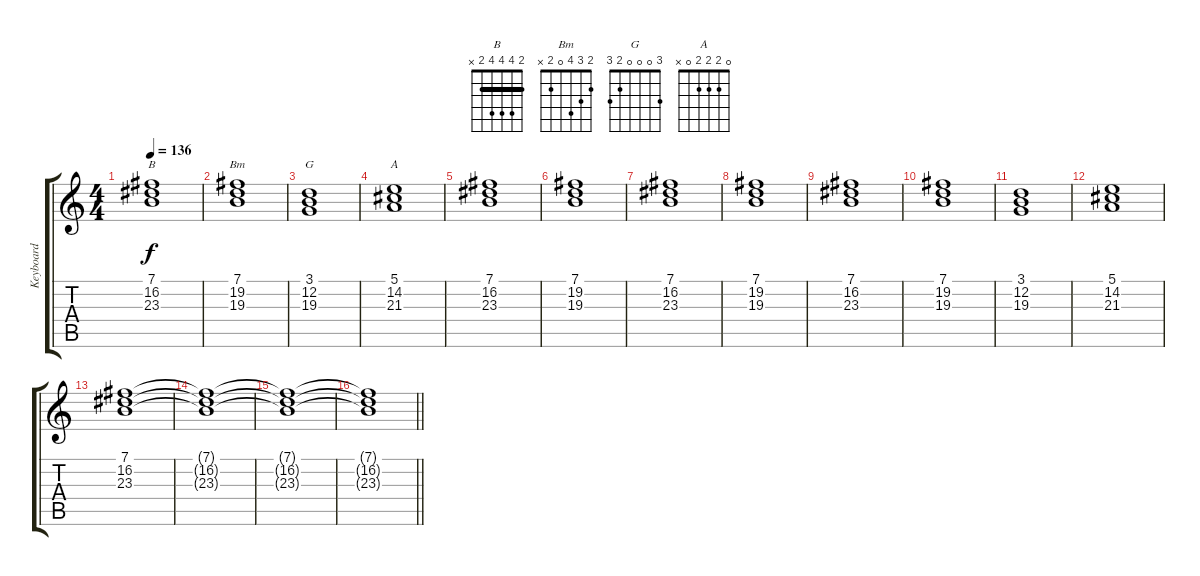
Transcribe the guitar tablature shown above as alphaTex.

\track ("Keyboard" "Keyboard") {instrument drawbarorgan}
\staff {score tabs}
\tuning (E4 B3 G3 D3 A2 E2) {hide}
\chord ("B" 2 4 4 4 2 x) {barre 2}
\chord ("Bm" 2 3 4 0 2 x)
\chord ("G" 3 0 0 0 2 3)
\chord ("A" 0 2 2 2 0 x)
\ts (4 4)
\tempo 136
\clef g2
\ks c
(7.1 16.2 23.3).1{ch "B" dy f} |
(7.1 19.2 19.3).1{ch "Bm"} |
(3.1 12.2 19.3).1{ch "G"} |
(5.1 14.2 21.3).1{ch "A"} |
(7.1 16.2 23.3).1 |
(7.1 19.2 19.3).1 |
(7.1 16.2 23.3).1 |
(7.1 19.2 19.3).1 |
(7.1 16.2 23.3).1 |
(7.1 19.2 19.3).1 |
(3.1 12.2 19.3).1 |
(5.1 14.2 21.3).1 |
(7.1 16.2 23.3).1 |
(7.1{t} 16.2{t} 23.3{t}).1 |
(7.1{t} 16.2{t} 23.3{t}).1 |
\barLineRight lightlight
(7.1{t} 16.2{t} 23.3{t}).1
